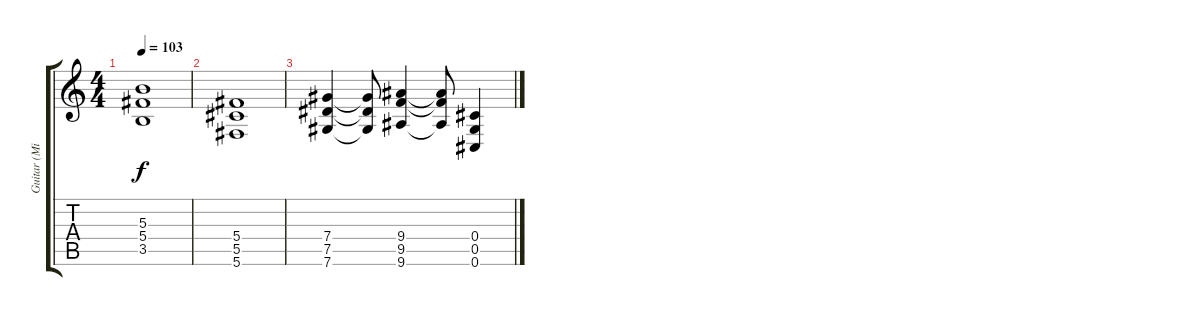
\track ("Guitar (Mike Shinoda)" "Guitar (Mi") {instrument distortionguitar}
\staff {score tabs}
\tuning (Eb4 Bb3 Gb3 Db3 Ab2 Db2) {hide}
\ts (4 4)
\tempo 103
\clef g2
\ks c
(5.3 5.4 3.5).1{dy f} |
(5.4 5.5 5.6).1 |
(7.4 7.5 7.6).4 (7.4{t} 7.5{t} 7.6{t}).8 (9.4 9.5 9.6).4 (9.4{t} 9.5{t} 9.6{t}).8 (0.4 0.5 0.6).4
